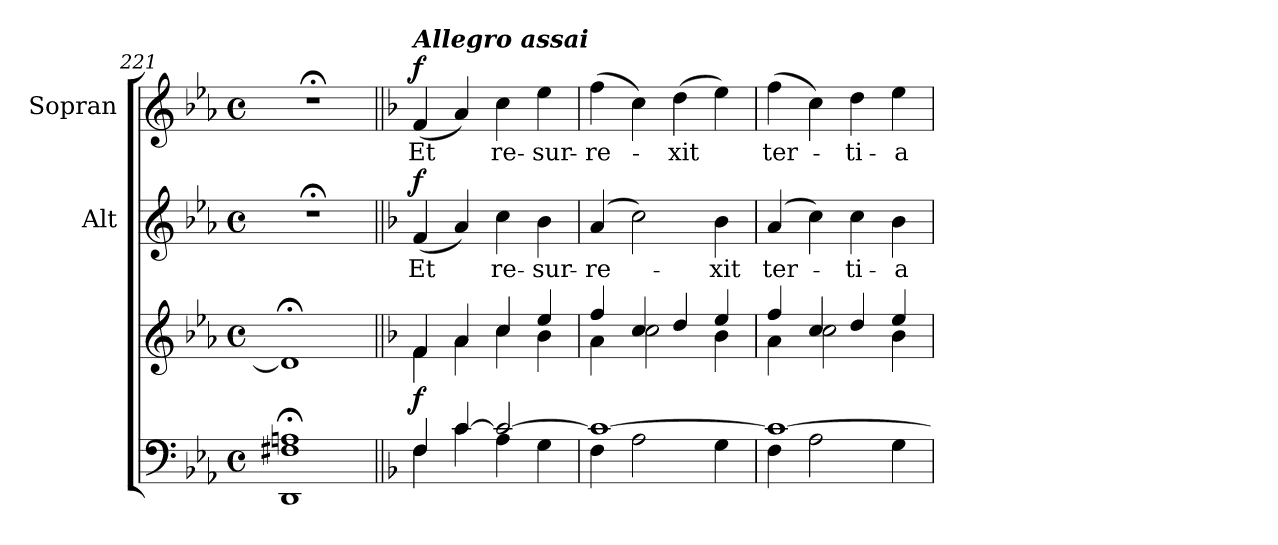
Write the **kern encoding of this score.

**kern	**kern	**dynam	**kern	**text	**dynam	**kern	**text	**dynam
*part3	*part3	*part3	*part2	*part2	*part2	*part1	*part1	*part1
*staff4	*staff3	*staff3/4	*staff2	*staff2	*staff2	*staff1	*staff1	*staff1
*	*	*	*I"Alt	*	*	*I"Sopran	*	*
*	*	*	*I'A.	*	*	*I'S.	*	*
*clefF4	*clefG2	*	*clefG2	*	*	*clefG2	*	*
*k[b-e-a-]	*k[b-e-a-]	*	*k[b-e-a-]	*	*	*k[b-e-a-]	*	*
*E-:	*E-:	*	*E-:	*	*	*E-:	*	*
*M4/4	*M4/4	*	*M4/4	*	*	*M4/4	*	*
*met(c)	*met(c)	*	*met(c)	*	*	*met(c)	*	*
=221	=221	=221	=221	=221	=221	=221	=221	=221
*^	*	*	*	*	*	*	*	*
1F#X;< 1An;<	1DD	1d;<]	.	1r;<	.	.	1r;<	.	.
!!LO:LB:g=z
=222||	=222||	=222||	=222||	=222||	=222||	=222||	=222||	=222||	=222||
*k[b-]	*	*k[b-]	*	*k[b-]	*	*	*k[b-]	*	*
*F:	*	*F:	*	*F:	*	*	*F:	*	*
*	*	*^	*	*	*	*	*	*	*
!	!	!	!	!	!	!	!	!LO:TX:a:Bi:t=Allegro assai	!	!
!	!	!	!	!LO:DY:b	!	!LO:LY:b	!LO:DY:a	!	!LO:LY:b	!LO:DY:a
4F/	4F\	4f/	4f\	f	(<4f/	Et	f	(<4f/	Et	f
[>4c/	4c\	4a/	4a\	.	4a/)	.	.	4a/)	.	.
!	!	!	!	!	!	!LO:LY:b	!	!	!LO:LY:b	!
2c/_	4A\	4cc/	4cc\	.	4cc\	re-	.	4cc\	re-	.
!	!	!	!	!	!	!LO:LY:b	!	!	!LO:LY:b	!
.	4G\	4ee/	4b-\	.	4b-\	-sur-	.	4ee\	-sur-	.
=223	=223	=223	=223	=223	=223	=223	=223	=223	=223	=223
!	!	!	!	!	!	!LO:LY:b	!	!	!LO:LY:b	!
1c_	4F\	4ff/	4a\	.	(4a/	-re-	.	(>4ff\	-re-	.
.	2A\	4cc/	2cc\	.	2cc\)	.	.	4cc\)	.	.
!	!	!	!	!	!	!	!	!	!LO:LY:b	!
.	.	4dd/	.	.	.	.	.	(>4dd\	-xit	.
!	!	!	!	!	!	!LO:LY:b	!	!	!	!
.	4G\	4ee/	4b-\	.	4b-\	-xit	.	4ee\)	.	.
=224	=224	=224	=224	=224	=224	=224	=224	=224	=224	=224
!	!	!	!	!	!	!LO:LY:b	!	!	!LO:LY:b	!
1c_	4F\	4ff/	4a\	.	(4a/	ter-	.	(>4ff\	ter-	.
.	2A\	4cc/	2cc\	.	4cc\)	.	.	4cc\)	.	.
!	!	!	!	!	!	!LO:LY:b	!	!	!LO:LY:b	!
.	.	4dd/	.	.	4cc\	-ti-	.	4dd\	-ti-	.
!	!	!	!	!	!	!LO:LY:b	!	!	!LO:LY:b	!
.	4G\	4ee/	4b-\	.	4b-\	-a	.	4ee\	-a	.
*v	*v	*	*	*	*	*	*	*	*	*
*	*v	*v	*	*	*	*	*	*	*
=	=	=	=	=	=	=	=	=
*-	*-	*-	*-	*-	*-	*-	*-	*-
